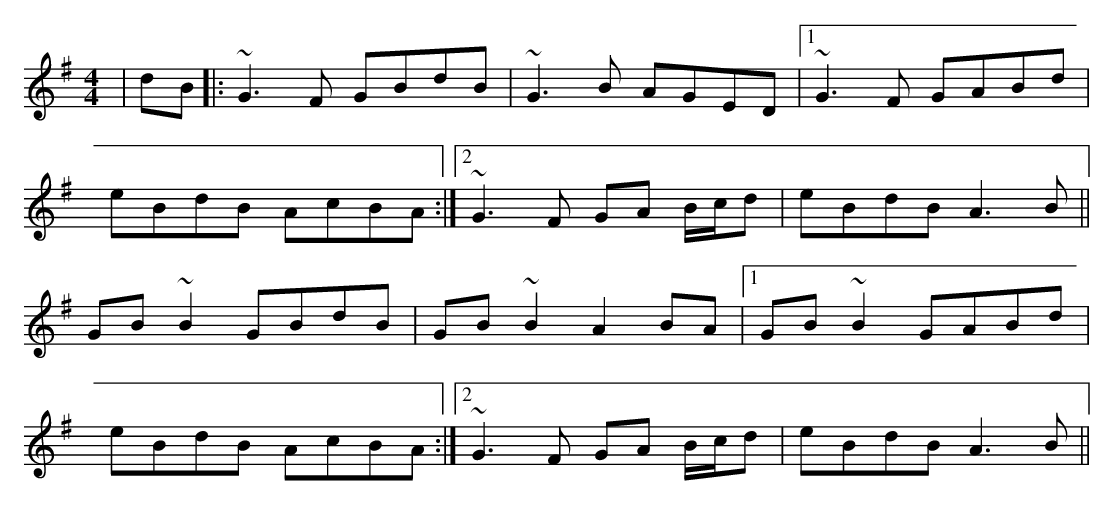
X:1
M:4/4
K:G
|dB|:~G3F GBdB|~G3B AGED|1 ~G3F GABd|
eBdB AcBA:|2 ~G3F GA B/c/d|eBdB A3B||
GB~B2 GBdB|GB~B2 A2BA|1 GB~B2 GABd|
eBdB AcBA:|2 ~G3F GA B/c/d|eBdB A3B||
